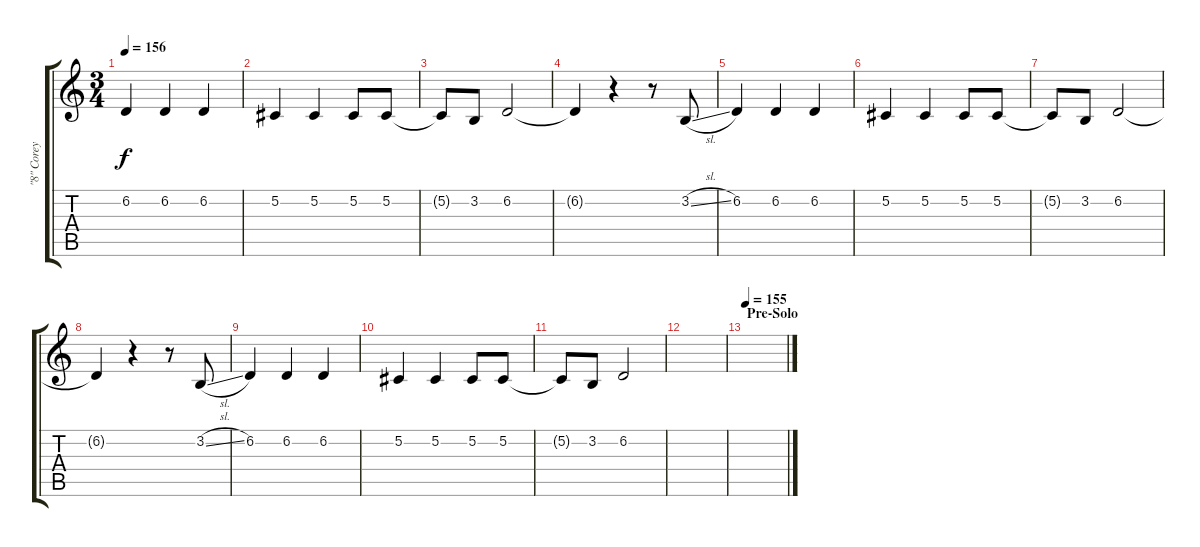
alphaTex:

\track ("\"8\" Corey Taylor (Vocals)" "\"8\" Corey ") {instrument lead2sawtooth}
\staff {score tabs}
\tuning (Db4 Ab3 E3 B2 Gb2 B1) {hide}
\ts (3 4)
\tempo 156
\clef g2
\ks c
6.2.4{dy f} 6.2.4 6.2.4 |
5.2.4 5.2.4 5.2.8 5.2.8 |
5.2{t}.8 3.2.8 6.2.2 |
6.2{t}.4 r.4 r.8 3.2{sl}.8 |
6.2.4 6.2.4 6.2.4 |
5.2.4 5.2.4 5.2.8 5.2.8 |
5.2{t}.8 3.2.8 6.2.2 |
6.2{t}.4 r.4 r.8 3.2{sl}.8 |
6.2.4 6.2.4 6.2.4 |
5.2.4 5.2.4 5.2.8 5.2.8 |
5.2{t}.8 3.2.8 6.2.2 |
|
\section ("" "Pre-Solo")
\tempo 155
